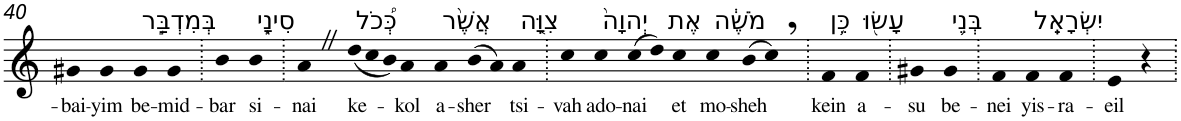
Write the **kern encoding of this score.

**kern	**text
*part1	*part1
*staff1	*staff1
*I"Piano	*
*I'Pno	*
!!LO:PB:g=z
*clefG2	*
*k[]	*
=40	=40
!	!LO:LY:b
4g#X	-bai-
!	!LO:LY:b
4g#	-yim
!LO:TX:a:t=בְּמִדְבַּ֣ר	!
!	!LO:LY:b
4g#	be-
!	!LO:LY:b
4g#	-mid-
=41.	=41.
!	!LO:LY:b
4b	-bar
!LO:TX:a:t=סִינָ֑י	!
!	!LO:LY:b
4b	si-
=42.	=42.
!	!LO:LY:b
4aZ	-nai
*Xtuplet	*
!LO:TX:a:t=כְּ֠כֹל	!
!	!LO:LY:b
(<12dd	ke-
12cc	.
12b)	.
!	!LO:LY:b
4a	-kol
!LO:TX:a:t=אֲשֶׁ֨ר	!
!	!LO:LY:b
4a	a-
!	!LO:LY:b
(>8b	-sher
8a)	.
!LO:TX:a:t=צִוָּ֤ה	!
!	!LO:LY:b
4a	tsi-
=43.	=43.
!	!LO:LY:b
4cc	-vah
!LO:TX:a:t=יְהוָה֙	!
!	!LO:LY:b
4cc	ado-
!	!LO:LY:b
(>8cc	-nai
8dd)	.
!LO:TX:a:t=אֶת	!
!	!LO:LY:b
4cc	et
!LO:TX:a:t=מֹשֶׁ֔ה	!
!	!LO:LY:b
4cc	mo-
!	!LO:LY:b
(>8b	-sheh
8cc,)	.
=44.	=44.
!LO:TX:a:t=כֵּ֥ן	!
!	!LO:LY:b
4f	kein
!LO:TX:a:t=עָשׂ֖וּ	!
!	!LO:LY:b
4f	a-
=45.	=45.
!	!LO:LY:b
4g#X	-su
!LO:TX:a:t=בְּנֵ֥י	!
!	!LO:LY:b
4g#	be-
=46.	=46.
!	!LO:LY:b
4f	-nei
!LO:TX:a:t=יִשְׂרָאֵֽל	!
!	!LO:LY:b
4f	yis-
!	!LO:LY:b
4f	-ra-
=47.	=47.
!	!LO:LY:b
4e	-eil
4r	.
=.	=.
*-	*-
